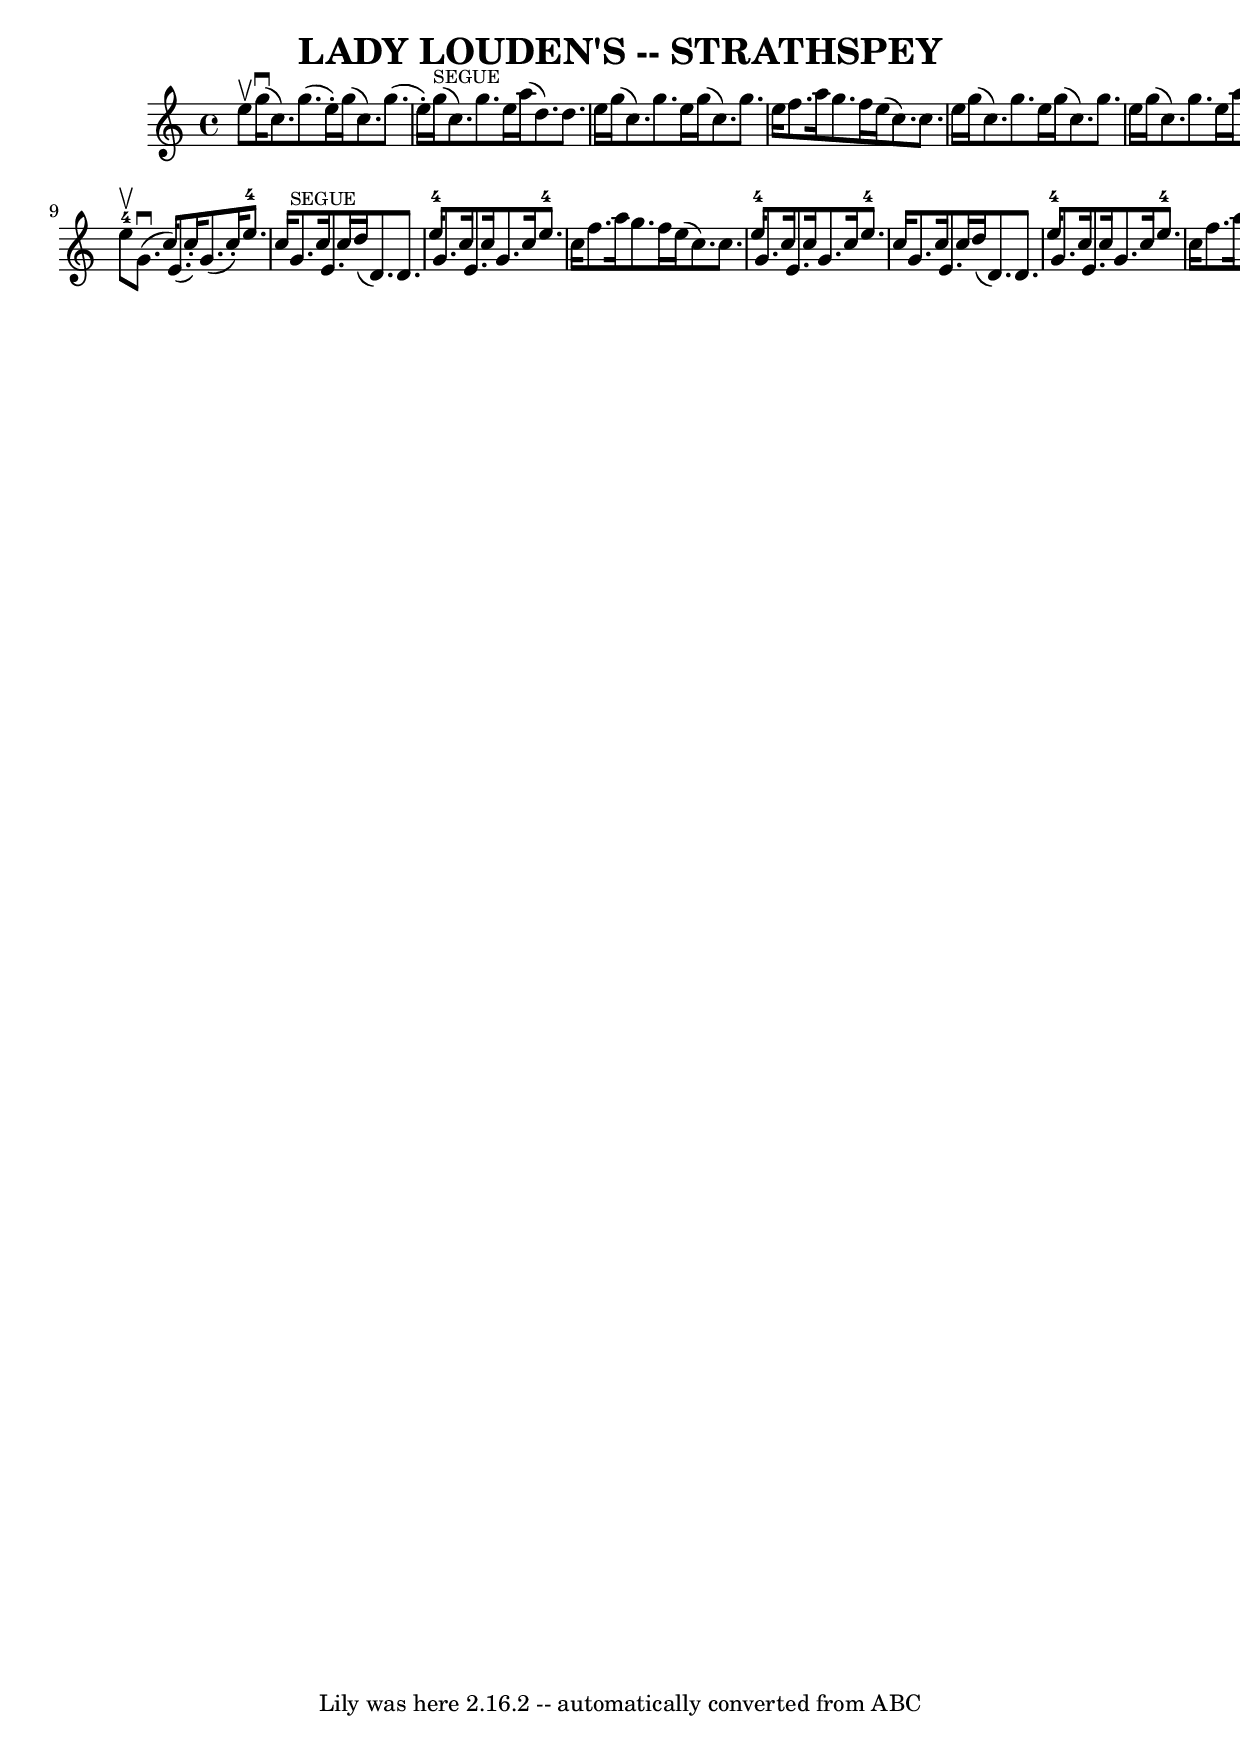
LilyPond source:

\version "2.16.2"
\include "Mammoth.ily"
\header {
  %% book = "Ryan's Mammoth Collection of Fiddle Tunes"
  crossRefNumber = "1"
  footnotes = ""
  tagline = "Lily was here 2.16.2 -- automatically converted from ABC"
  title = "LADY LOUDEN'S -- STRATHSPEY"

}
voicedefault =  {


  \override Staff.TimeSignature #'style = #'C
  \time 4/4 
  \key c \major
  e''8^\upbow       |
  g''16 (^\downbow   
  c''8.) g''8. (e''16-.) g''16 (c''8.) g''8. (e''16-.) 
  |
  g''16^\segue(c''8.) g''8. e''16 a''16 (d''8.) d''8. e''16        |
  g''16 (c''8.) g''8. e''16    
  g''16 (c''8.) g''8. e''16    |
  f''8. a''16 g''8.    
  f''16 e''16 (c''8.) c''8. e''16    |
  |
  g''16 
  (c''8.) g''8. e''16 g''16 (c''8.) g''8. e''16    
  |
  g''16 (c''8.) g''8. e''16 a''16 (d''8.) d''8.  
  e''16        |
  g''16 (c''8.) g''8. e''16 g''16 (
  c''8.) g''8. e''16    |
  f''8. a''16 g''8. f''16    
  e''16 (c''8.) c''8    \bar "|." e''8-4^\upbow       |
  
  g'8. (^\downbow c''16) e'8. (c''16-.) g'8. (c''16-.)   
  e''8.-4 c''16    |
  g'8.^\segue c''16 e'8. c''16    
  d''16 (d'8.) d'8. e''16-4       |
  g'8. c''16 e'8.  
  c''16 g'8. c''16 e''8.-4 c''16    |
  f''8. a''16    
  g''8. f''16 e''16 (c''8.) c''8. e''16-4   |
  
  |
  g'8. c''16 e'8. c''16 g'8. c''16 e''8.-4   
  c''16    |
  g'8. c''16 e'8. c''16 d''16 (d'8.) d'8. 
  e''16-4       |
  g'8. c''16 e'8. c''16 g'8. c''16  
  e''8.-4 c''16    |
  f''8. a''16 g''8. f''16 e''16 (
  c''8.) c''8    \bar "|."   

}

\score{
  <<

    \context Staff="default"
    {
      \voicedefault 
      
    }

  >>
  \layout {
    
  }
  \midi {
  }

}
